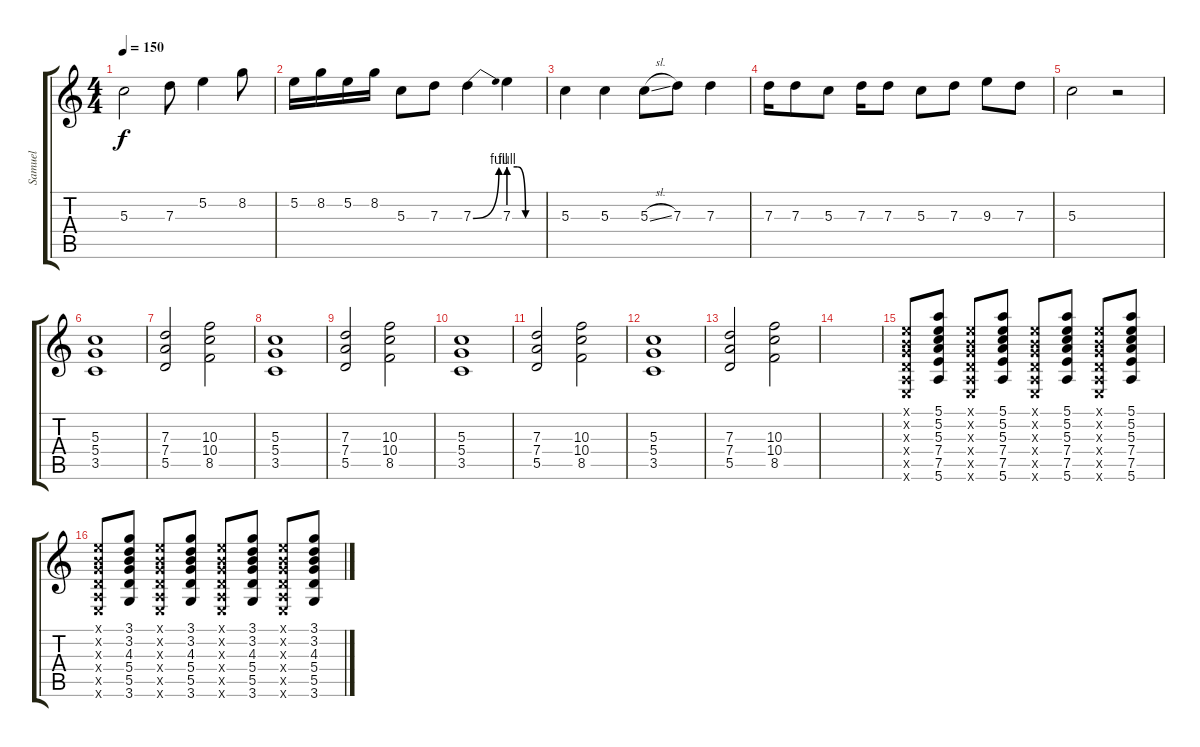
\track ("Samuel" "Samuel") {instrument distortionguitar}
\staff {score tabs}
\tuning (E4 B3 G3 D3 A2 E2) {hide}
\ts (4 4)
\tempo 150
\clef g2
\ks c
5.3.2{dy f} 7.3.8 5.2.4 8.2.8 |
5.2.16 8.2.16 5.2.16 8.2.16 5.3.8 7.3.8 7.3{be (bend 0 0 60 4)}.4 7.3{be (custom 0 4 15 4 30 0 60 0)}.4 |
5.3.4 5.3.4 5.3{sl}.8 7.3.8 7.3.4 |
7.3.16 7.3.8 5.3.8 7.3.16 7.3.8 5.3.8 7.3.8 9.3.8 7.3.8 |
5.3.2 r.2 |
(5.3 5.4 3.5).1 |
(7.3 7.4 5.5).2 (10.3 10.4 8.5).2 |
(5.3 5.4 3.5).1 |
(7.3 7.4 5.5).2 (10.3 10.4 8.5).2 |
(5.3 5.4 3.5).1 |
(7.3 7.4 5.5).2 (10.3 10.4 8.5).2 |
(5.3 5.4 3.5).1 |
(7.3 7.4 5.5).2 (10.3 10.4 8.5).2 |
|
(0.1{x} 0.2{x} 0.3{x} 0.4{x} 0.5{x} 0.6{x}).8{instrument electricguitarjazz} (5.1 5.2 5.3 7.4 7.5 5.6).8 (0.1{x} 0.2{x} 0.3{x} 0.4{x} 0.5{x} 0.6{x}).8 (5.1 5.2 5.3 7.4 7.5 5.6).8 (0.1{x} 0.2{x} 0.3{x} 0.4{x} 0.5{x} 0.6{x}).8 (5.1 5.2 5.3 7.4 7.5 5.6).8 (0.1{x} 0.2{x} 0.3{x} 0.4{x} 0.5{x} 0.6{x}).8 (5.1 5.2 5.3 7.4 7.5 5.6).8 |
(0.1{x} 0.2{x} 0.3{x} 0.4{x} 0.5{x} 0.6{x}).8 (3.1 3.2 4.3 5.4 5.5 3.6).8 (0.1{x} 0.2{x} 0.3{x} 0.4{x} 0.5{x} 0.6{x}).8 (3.1 3.2 4.3 5.4 5.5 3.6).8 (0.1{x} 0.2{x} 0.3{x} 0.4{x} 0.5{x} 0.6{x}).8 (3.1 3.2 4.3 5.4 5.5 3.6).8 (0.1{x} 0.2{x} 0.3{x} 0.4{x} 0.5{x} 0.6{x}).8 (3.1 3.2 4.3 5.4 5.5 3.6).8
